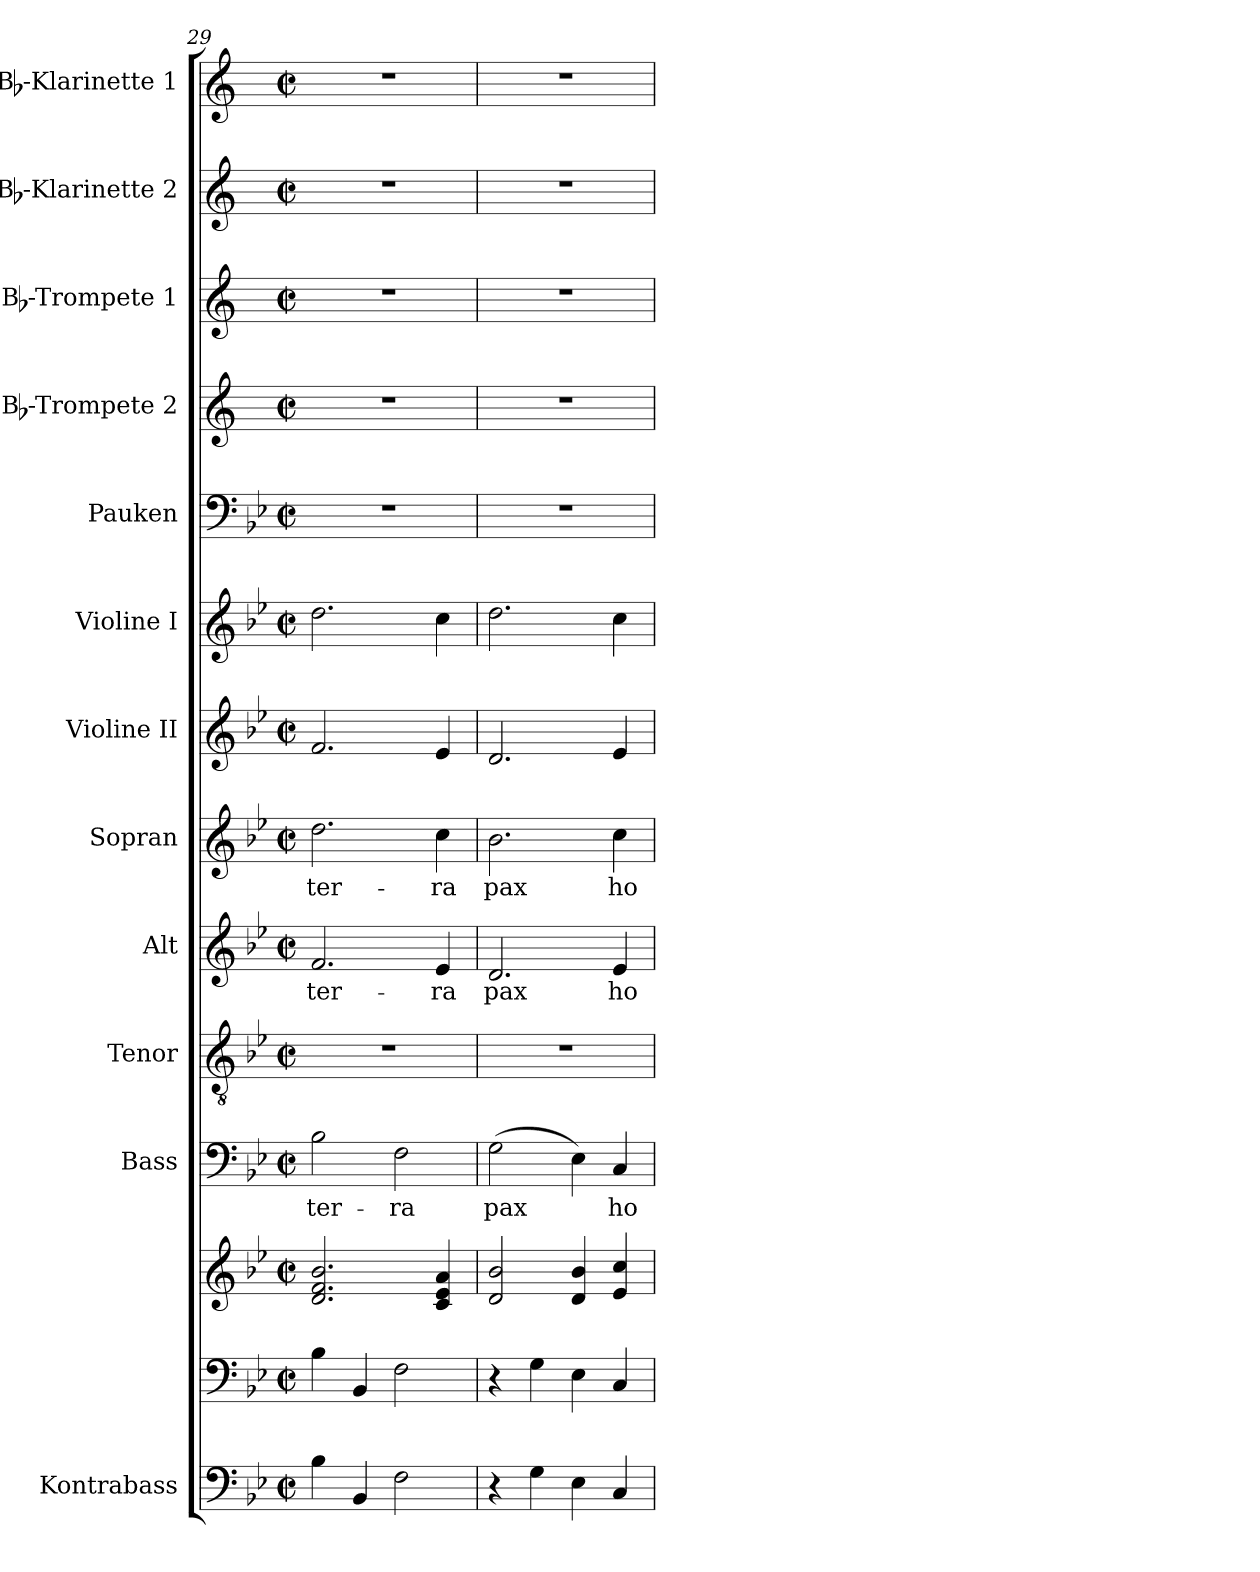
**kern	**kern	**kern	**kern	**text	**kern	**kern	**text	**kern	**text	**kern	**kern	**kern	**kern	**kern	**kern	**kern
*part13	*part12	*part12	*part11	*part11	*part10	*part9	*part9	*part8	*part8	*part7	*part6	*part5	*part4	*part3	*part2	*part1
*staff14	*staff13	*staff12	*staff11	*staff11	*staff10	*staff9	*staff9	*staff8	*staff8	*staff7	*staff6	*staff5	*staff4	*staff3	*staff2	*staff1
*I"Kontrabass	*	*	*I"Bass	*	*I"Tenor	*I"Alt	*	*I"Sopran	*	*I"Violine II	*I"Violine I	*I"Pauken	*I"Bb-Trompete 2	*I"Bb-Trompete 1	*I"Bb-Klarinette 2	*I"Bb-Klarinette 1
*I'Kb.	*	*	*I'B.	*	*I'T.	*I'A.	*	*I'S.	*	*I'Vl. II	*I'Vl. I	*I'Pk.	*I'Bb Trp. 2	*I'Bb Trp. 1	*I'Bb Kl. 2	*I'Bb Kl. 1
*clefF4	*clefF4	*clefG2	*clefF4	*	*clefGv2	*clefG2	*	*clefG2	*	*clefG2	*clefG2	*clefF4	*clefG2	*clefG2	*clefG2	*clefG2
*ITrd7c12	*	*	*	*	*	*	*	*	*	*	*	*	*ITrd1c2	*ITrd1c2	*ITrd1c2	*ITrd1c2
*k[b-e-]	*k[b-e-]	*k[b-e-]	*k[b-e-]	*	*k[b-e-]	*k[b-e-]	*	*k[b-e-]	*	*k[b-e-]	*k[b-e-]	*k[b-e-]	*k[b-e-]	*k[b-e-]	*k[b-e-]	*k[b-e-]
*B-:	*B-:	*B-:	*B-:	*	*B-:	*B-:	*	*B-:	*	*B-:	*B-:	*B-:	*B-:	*B-:	*B-:	*B-:
*M2/2	*M2/2	*M2/2	*M2/2	*	*M2/2	*M2/2	*	*M2/2	*	*M2/2	*M2/2	*M2/2	*M2/2	*M2/2	*M2/2	*M2/2
*met(c|)	*met(c|)	*met(c|)	*met(c|)	*	*met(c|)	*met(c|)	*	*met(c|)	*	*met(c|)	*met(c|)	*met(c|)	*met(c|)	*met(c|)	*met(c|)	*met(c|)
=29	=29	=29	=29	=29	=29	=29	=29	=29	=29	=29	=29	=29	=29	=29	=29	=29
!	!	!	!	!LO:LY:b	!	!	!LO:LY:b	!	!LO:LY:b	!	!	!	!	!	!	!
4BB-\	4B-\	2.d/ 2.f/ 2.b-/	2B-\	ter-	1r	2.f/	ter-	2.dd\	ter-	2.f/	2.dd\	1r	1r	1r	1r	1r
4BBB-/	4BB-/	.	.	.	.	.	.	.	.	.	.	.	.	.	.	.
!	!	!	!	!LO:LY:b	!	!	!	!	!	!	!	!	!	!	!	!
2FF\	2F\	.	2F\	-ra	.	.	.	.	.	.	.	.	.	.	.	.
!	!	!	!	!	!	!	!LO:LY:b	!	!LO:LY:b	!	!	!	!	!	!	!
.	.	4c/ 4e-/ 4a/	.	.	.	4e-/	-ra	4cc\	-ra	4e-/	4cc\	.	.	.	.	.
=30	=30	=30	=30	=30	=30	=30	=30	=30	=30	=30	=30	=30	=30	=30	=30	=30
!	!	!	!	!LO:LY:b	!	!	!LO:LY:b	!	!LO:LY:b	!	!	!	!	!	!	!
4r	4r	2d/ 2b-/	(>2G\	pax	1r	2.d/	pax	2.b-\	pax	2.d/	2.dd\	1r	1r	1r	1r	1r
4GG\	4G\	.	.	.	.	.	.	.	.	.	.	.	.	.	.	.
4EE-\	4E-\	4d/ 4b-/	4E-\)	.	.	.	.	.	.	.	.	.	.	.	.	.
!	!	!	!	!LO:LY:b	!	!	!LO:LY:b	!	!LO:LY:b	!	!	!	!	!	!	!
4CC/	4C/	4e-/ 4cc/	4C/	ho-	.	4e-/	ho-	4cc\	ho-	4e-/	4cc\	.	.	.	.	.
=	=	=	=	=	=	=	=	=	=	=	=	=	=	=	=	=
*-	*-	*-	*-	*-	*-	*-	*-	*-	*-	*-	*-	*-	*-	*-	*-	*-
